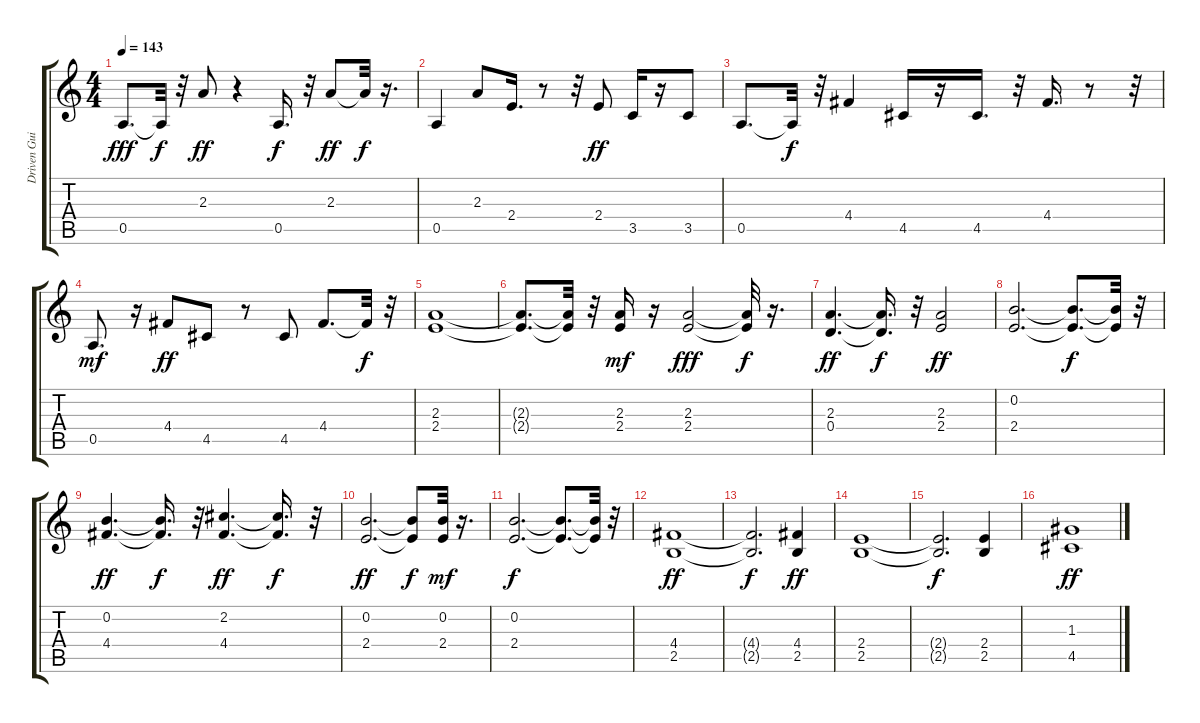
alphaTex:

\track ("Driven Guitar       " "Driven Gui") {instrument overdrivenguitar}
\staff {score tabs}
\tuning (E4 B3 G3 D3 A2 E2) {hide}
\ts (4 4)
\tempo 143
\clef g2
\ks c
0.5.8{d dy fff} 0.5{t}.32{dy f} r.32 2.3.8{dy ff} r.4 0.5.16{d dy f} r.32 2.3.8{dy ff} 2.3{t}.32{dy f} r.16{d} |
0.5.4 2.3.8 2.4.16{d} r.8 r.32 2.4.8{dy ff} 3.5.16 r.16 3.5.8 |
0.5.8{d} 0.5{t}.32{dy f} r.32 4.4.4 4.5.16 r.16 4.5.16{d} r.32 4.4.16{d} r.8 r.32 |
0.5.8{d dy mf} r.16 4.4.8{dy ff} 4.5.8 r.8 4.5.8 4.4.8{d} 4.4{t}.32{dy f} r.32 |
(2.3 2.4).1 |
(2.3{t} 2.4{t}).8{d} (2.3{t} 2.4{t}).32 r.32 (2.3 2.4).16{dy mf} r.16 (2.3 2.4).2{dy fff} (2.3{t} 2.4{t}).32{dy f} r.16{d} |
(2.3 0.4).4{d dy ff} (2.3{t} 0.4{t}).16{d dy f} r.32 (2.3 2.4).2{dy ff} |
(0.2 2.4).2{d} (0.2{t} 2.4{t}).8{d dy f} (0.2{t} 2.4{t}).32 r.32 |
(0.2 4.4).4{d dy ff} (0.2{t} 4.4{t}).16{d dy f} r.32 (2.2 4.4).4{d dy ff} (2.2{t} 4.4{t}).16{d dy f} r.32 |
(0.2 2.4).2{d dy ff} (0.2{t} 2.4{t}).8{dy f} (0.2 2.4).32{dy mf} r.16{d} |
(0.2 2.4).2{d dy f} (0.2{t} 2.4{t}).8{d} (0.2{t} 2.4{t}).32 r.32 |
(4.4 2.5).1{dy ff} |
(4.4{t} 2.5{t}).2{d dy f} (4.4 2.5).4{dy ff} |
(2.4 2.5).1 |
(2.4{t} 2.5{t}).2{d dy f} (2.4 2.5).4 |
(1.3 4.5).1{dy ff}
